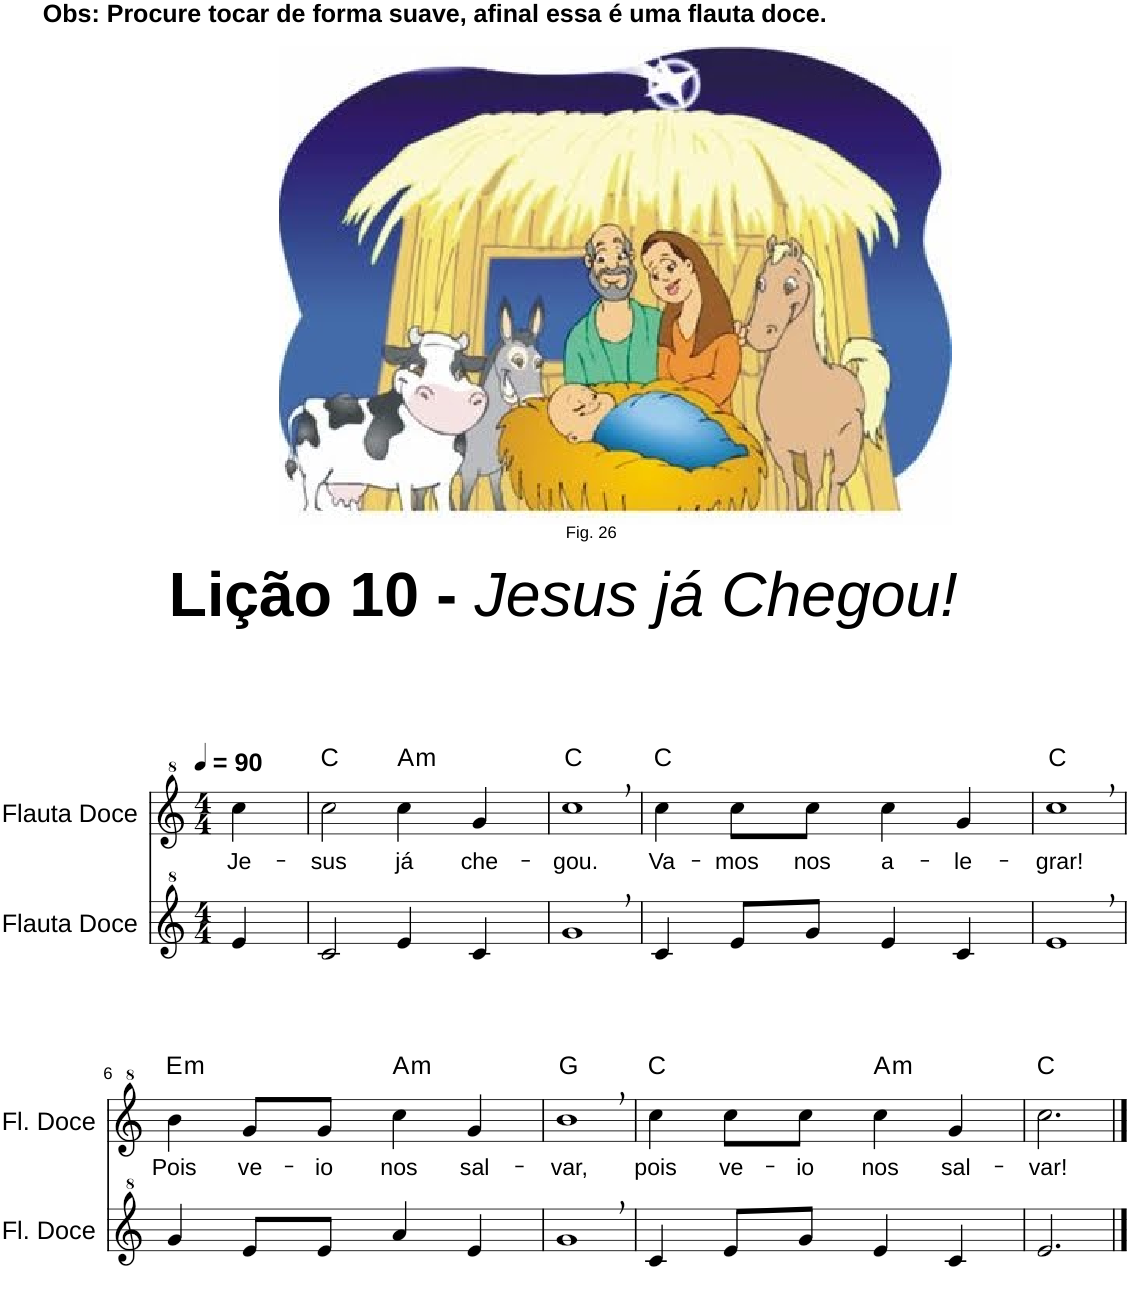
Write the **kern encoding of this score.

**kern	**kern	**text	**harte
*part2	*part1	*part1	*part1
*staff2	*staff1	*staff1	*
*I"Flauta Doce	*I"Flauta Doce	*	*
*I'Fl. Doce	*I'Fl. Doce	*	*
!!LO:PB:g=z
*clefG^2	*clefG^2	*	*
*k[]	*k[]	*	*
*M4/4	*M4/4	*	*
*MM90	*MM90	*	*
=1	=1	=1	=1
!	!LO:TX:a:B:t=Obs&colon; Procure tocar de forma suave, afinal essa é uma flauta doce.	!	!
!	!LO:TX:a:t=Fig. 26	!	!
!	!LO:TX:a:B:t=Lição 10 -	!	!
!	!LO:TX:a:i:t=Jesus já Chegou!	!	!
!	!	!LO:LY:b	!
4ee/	4ccc\	Je-	.
=2	=2	=2	=2
!	!	!LO:LY:b	!
2cc/	2ccc\	-sus	C:maj
!	!	!LO:LY:b	!LO:H:kt=m
4ee/	4ccc\	já	A:min
!	!	!LO:LY:b	!
4cc/	4gg/	che-	.
=3	=3	=3	=3
!	!	!LO:LY:b	!
1gg,	1ccc,	-gou.	C:maj
=4	=4	=4	=4
!	!	!LO:LY:b	!
4cc/	4ccc\	Va-	C:maj
!	!	!LO:LY:b	!
8ee/L	8ccc\L	-mos	.
!	!	!LO:LY:b	!
8gg/J	8ccc\J	nos	.
!	!	!LO:LY:b	!
4ee/	4ccc\	a-	.
!	!	!LO:LY:b	!
4cc/	4gg/	-le-	.
=5	=5	=5	=5
!	!	!LO:LY:b	!
1ee,	1ccc,	-grar!	C:maj
!!LO:LB:g=z
=6	=6	=6	=6
!	!	!LO:LY:b	!LO:H:kt=m
4gg/	4bb\	Pois	E:min
!	!	!LO:LY:b	!
8ee/L	8gg/L	ve-	.
!	!	!LO:LY:b	!
8ee/J	8gg/J	-io	.
!	!	!LO:LY:b	!LO:H:kt=m
4aa/	4ccc\	nos	A:min
!	!	!LO:LY:b	!
4ee/	4gg/	sal-	.
=7	=7	=7	=7
!	!	!LO:LY:b	!
1gg,	1bb,	-var,	G:maj
=8	=8	=8	=8
!	!	!LO:LY:b	!
4cc/	4ccc\	pois	C:maj
!	!	!LO:LY:b	!
8ee/L	8ccc\L	ve-	.
!	!	!LO:LY:b	!
8gg/J	8ccc\J	-io	.
!	!	!LO:LY:b	!LO:H:kt=m
4ee/	4ccc\	nos	A:min
!	!	!LO:LY:b	!
4cc/	4gg/	sal-	.
=9	=9	=9	=9
!	!	!LO:LY:b	!
2.ee/	2.ccc\	-var!	C:maj
==	==	==	==
*-	*-	*-	*-
